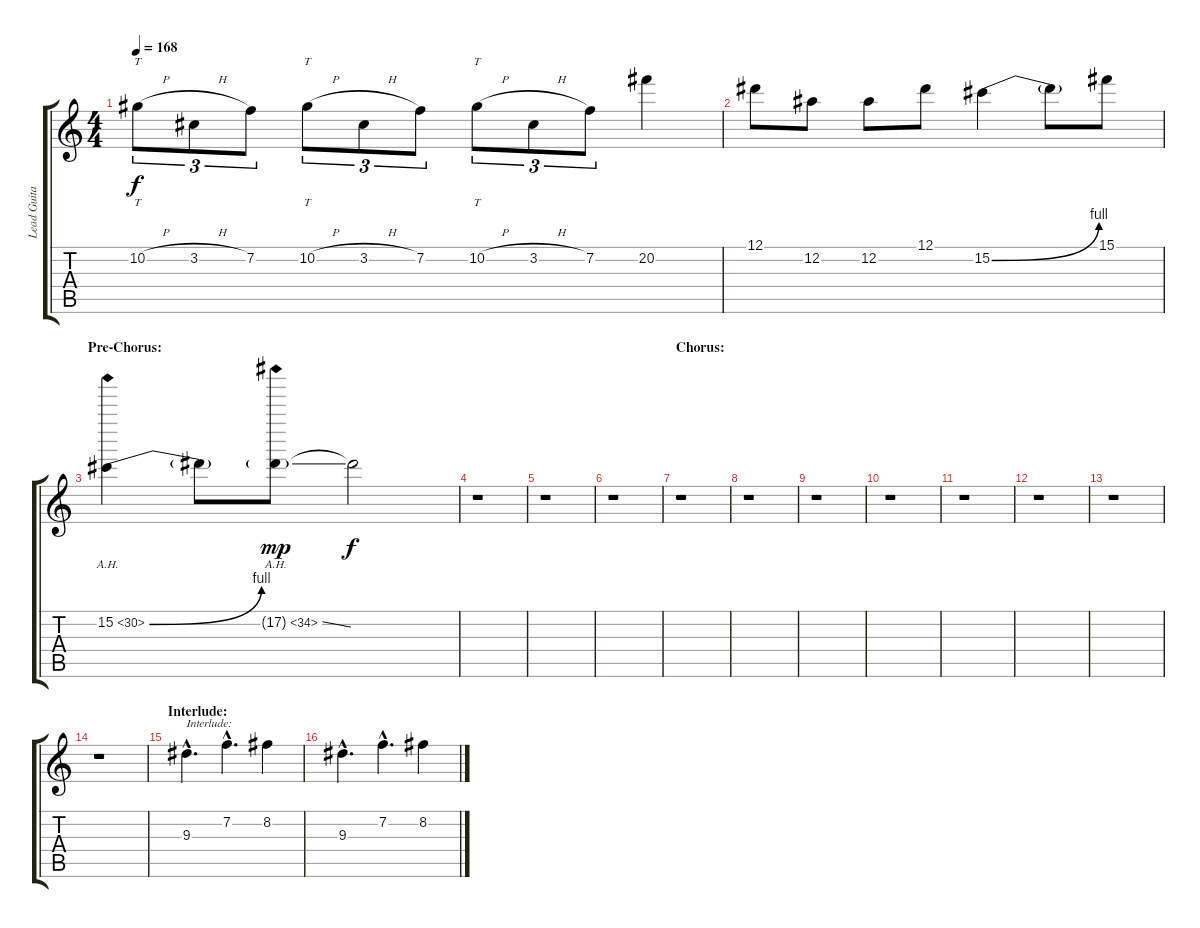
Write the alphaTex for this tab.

\track ("Lead Guitar 1" "Lead Guita") {instrument distortionguitar}
\staff {score tabs}
\tuning (Eb4 Bb3 Gb3 Db3 Ab2 Eb2) {hide}
\ts (4 4)
\tempo 168
\clef g2
\ks c
10.2{h}.8{tt tu (3 2) dy f} 3.2{h}.8{tu (3 2)} 7.2.8{tu (3 2)} 10.2{h}.8{tt tu (3 2)} 3.2{h}.8{tu (3 2)} 7.2.8{tu (3 2)} 10.2{h}.8{tt tu (3 2)} 3.2{h}.8{tu (3 2)} 7.2.8{tu (3 2)} 20.2.4 |
12.1.8 12.2.8 12.2.8 12.1.8 15.2{be (bend 0 0 60 4)}.4 15.2{t}.8 15.1.8 |
\section ("" "Pre-Chorus:")
15.2{be (bend 0 0 60 4) ah 15}.4 15.2{t}.8 17.2{ah 17 ss g}.8{dy mp} 17.2{t}.2{dy f} |
r.1 |
r.1 |
r.1 |
\section ("" "Chorus:")
r.1 |
r.1 |
r.1 |
r.1 |
r.1 |
r.1 |
r.1 |
r.1 |
\section ("" "Interlude:")
9.3{hac}.4{d txt "Interlude:"} 7.2{hac}.4{d} 8.2.4 |
9.3{hac}.4{d} 7.2{hac}.4{d} 8.2.4
